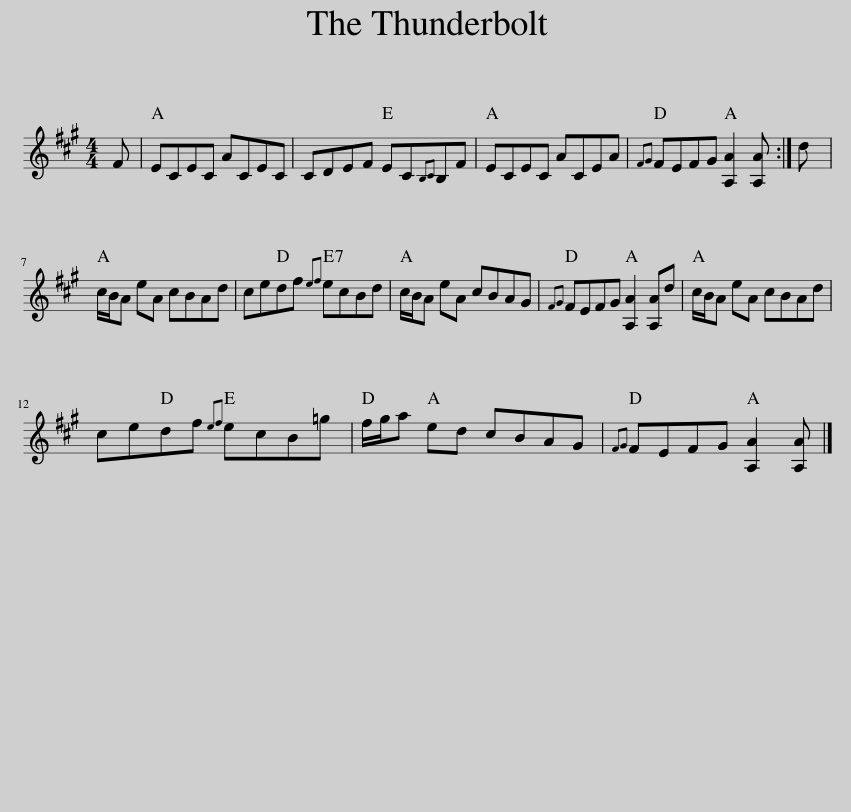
X:1
L:1/8
M:4/4
I:linebreak $
K:A
V:1 treble
V:1
 F | ECEC ACEC | CDEF EC{B,C}B,F | ECEC ACEA |{FG} FEFG [A,A]2 [A,A] :| %5
 d |$ c/B/A eA cBAd | cedf{ef} ecBd | c/B/A eA cBAG |{FG} FEFG [A,A]2 [A,A]d | %10
 c/B/A eA cBAd |$ cedf{ef} ecB=g | f/g/a ed cBAG |{FG} FEFG [A,A]2 [A,A] |] %14
